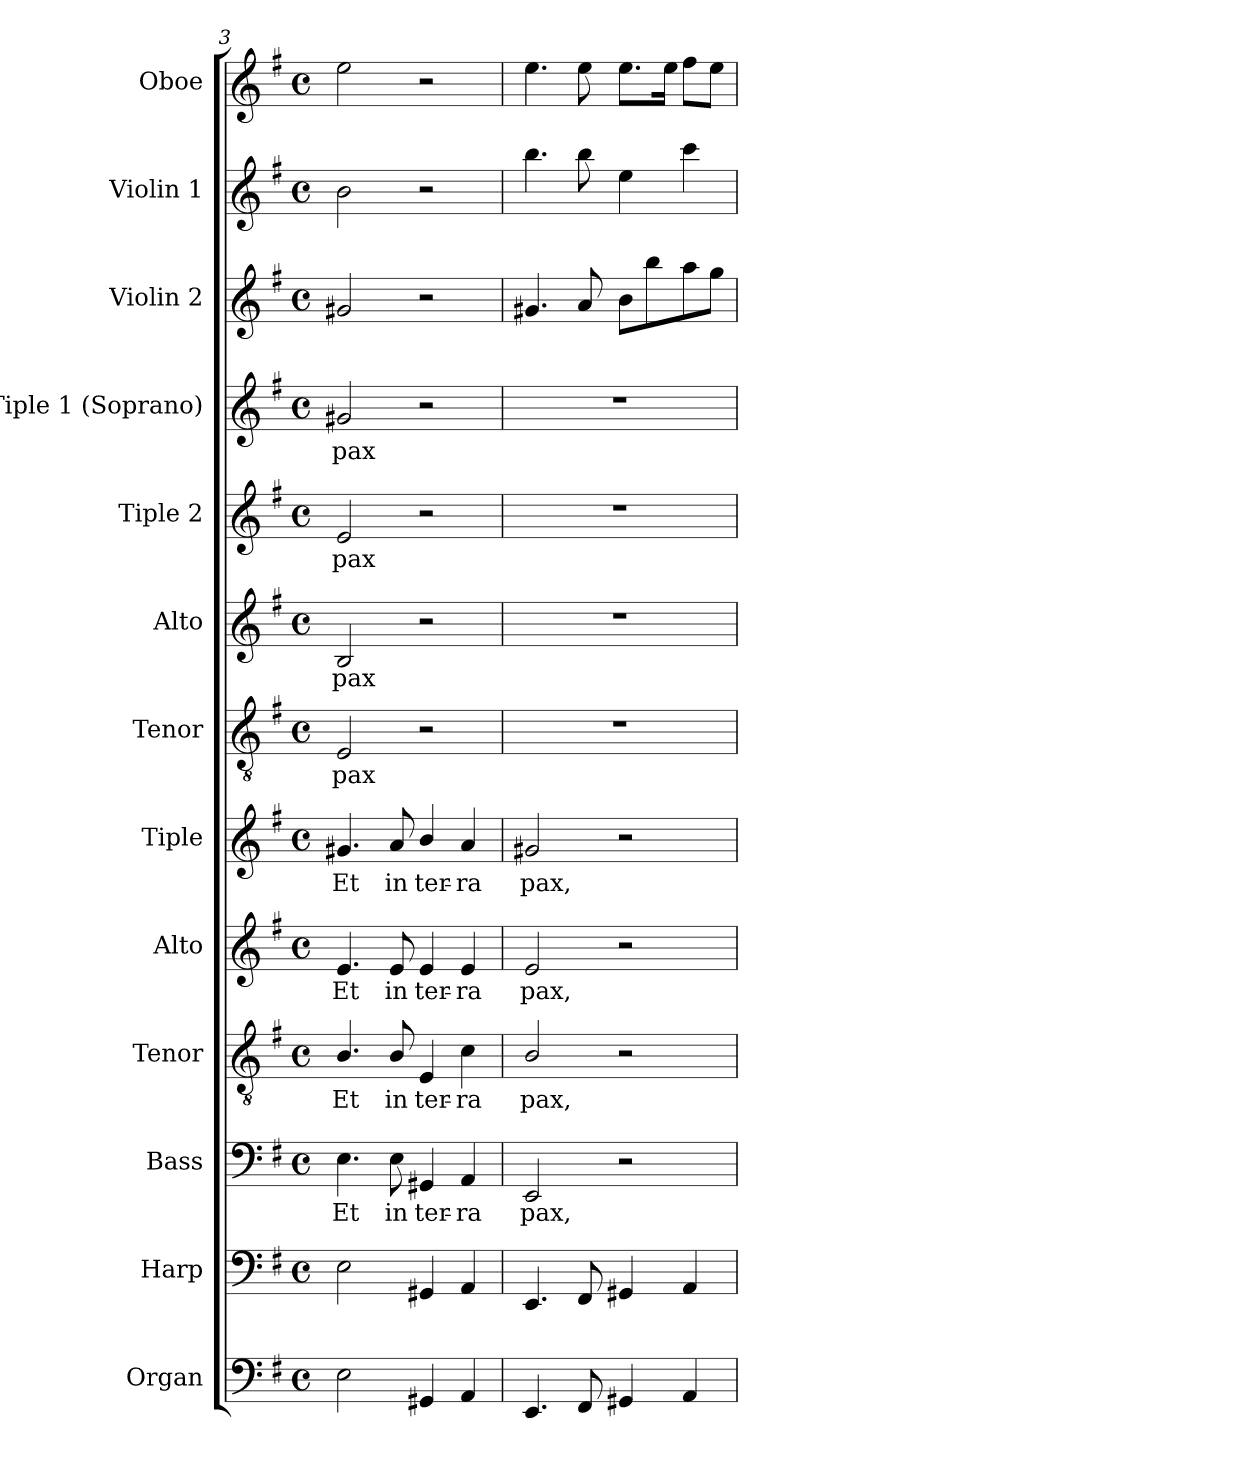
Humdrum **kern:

**kern	**kern	**kern	**text	**kern	**text	**kern	**text	**kern	**text	**kern	**text	**kern	**text	**kern	**text	**kern	**text	**kern	**kern	**kern
*part13	*part12	*part11	*part11	*part10	*part10	*part9	*part9	*part8	*part8	*part7	*part7	*part6	*part6	*part5	*part5	*part4	*part4	*part3	*part2	*part1
*staff13	*staff12	*staff11	*staff11	*staff10	*staff10	*staff9	*staff9	*staff8	*staff8	*staff7	*staff7	*staff6	*staff6	*staff5	*staff5	*staff4	*staff4	*staff3	*staff2	*staff1
*I"Organ	*I"Harp	*I"Bass	*	*I"Tenor	*	*I"Alto	*	*I"Tiple	*	*I"Tenor	*	*I"Alto	*	*I"Tiple 2	*	*I"Tiple 1 (Soprano)	*	*I"Violin 2	*I"Violin 1	*I"Oboe
*I'Org.	*I'Hp.	*I'B.	*	*I'T.	*	*I'A.	*	*	*	*I'T.	*	*I'A.	*	*	*	*I'S1.	*	*I'Vln. 2	*I'Vln. 1	*I'Ob.
*clefF4	*clefF4	*clefF4	*	*clefGv2	*	*clefG2	*	*clefG2	*	*clefGv2	*	*clefG2	*	*clefG2	*	*clefG2	*	*clefG2	*clefG2	*clefG2
*	*	*	*	*ITrd7c12	*	*	*	*	*	*ITrd7c12	*	*	*	*	*	*	*	*	*	*
*k[f#]	*k[f#]	*k[f#]	*	*k[f#]	*	*k[f#]	*	*k[f#]	*	*k[f#]	*	*k[f#]	*	*k[f#]	*	*k[f#]	*	*k[f#]	*k[f#]	*k[f#]
*G:	*G:	*G:	*	*G:	*	*G:	*	*G:	*	*G:	*	*G:	*	*G:	*	*G:	*	*G:	*G:	*G:
*M4/4	*M4/4	*M4/4	*	*M4/4	*	*M4/4	*	*M4/4	*	*M4/4	*	*M4/4	*	*M4/4	*	*M4/4	*	*M4/4	*M4/4	*M4/4
*met(c)	*met(c)	*met(c)	*	*met(c)	*	*met(c)	*	*met(c)	*	*met(c)	*	*met(c)	*	*met(c)	*	*met(c)	*	*met(c)	*met(c)	*met(c)
=3	=3	=3	=3	=3	=3	=3	=3	=3	=3	=3	=3	=3	=3	=3	=3	=3	=3	=3	=3	=3
!	!	!	!LO:LY:b:color=#000000	!	!	!	!	!	!	!	!	!	!	!	!	!	!	!	!	!
!	!	!	!	!	!LO:LY:b:color=#000000	!	!	!	!	!	!	!	!	!	!	!	!	!	!	!
!	!	!	!	!	!	!	!LO:LY:b:color=#000000	!	!	!	!	!	!	!	!	!	!	!	!	!
!	!	!	!	!	!	!	!	!	!LO:LY:b:color=#000000	!	!	!	!	!	!	!	!	!	!	!
!	!	!	!	!	!	!	!	!	!	!	!LO:LY:b:color=#000000	!	!	!	!	!	!	!	!	!
!	!	!	!	!	!	!	!	!	!	!	!	!	!LO:LY:b:color=#000000	!	!	!	!	!	!	!
!	!	!	!	!	!	!	!	!	!	!	!	!	!	!	!LO:LY:b:color=#000000	!	!	!	!	!
!	!	!	!	!	!	!	!	!	!	!	!	!	!	!	!	!	!LO:LY:b:color=#000000	!	!	!
2Ei\	2Ei\	4.Ei\	Et	4.BBi/	Et	4.ei/	Et	4.g#Xi/	Et	2EEi/	pax	2Bi/	pax	2ei/	pax	2g#Xi/	pax	2g#Xi/	2bi\	2eei\
!	!	!	!LO:LY:b:color=#000000	!	!	!	!	!	!	!	!	!	!	!	!	!	!	!	!	!
!	!	!	!	!	!LO:LY:b:color=#000000	!	!	!	!	!	!	!	!	!	!	!	!	!	!	!
!	!	!	!	!	!	!	!LO:LY:b:color=#000000	!	!	!	!	!	!	!	!	!	!	!	!	!
!	!	!	!	!	!	!	!	!	!LO:LY:b:color=#000000	!	!	!	!	!	!	!	!	!	!	!
.	.	8Ei\	in	8BBi/	in	8ei/	in	8ai/	in	.	.	.	.	.	.	.	.	.	.	.
!	!	!	!LO:LY:b:color=#000000	!	!	!	!	!	!	!	!	!	!	!	!	!	!	!	!	!
!	!	!	!	!	!LO:LY:b:color=#000000	!	!	!	!	!	!	!	!	!	!	!	!	!	!	!
!	!	!	!	!	!	!	!LO:LY:b:color=#000000	!	!	!	!	!	!	!	!	!	!	!	!	!
!	!	!	!	!	!	!	!	!	!LO:LY:b:color=#000000	!	!	!	!	!	!	!	!	!	!	!
4GG#Xi/	4GG#Xi/	4GG#Xi/	ter-	4EEi/	ter-	4ei/	ter-	4bi/	ter-	2r	.	2r	.	2r	.	2r	.	2r	2r	2r
!	!	!	!LO:LY:b:color=#000000	!	!	!	!	!	!	!	!	!	!	!	!	!	!	!	!	!
!	!	!	!	!	!LO:LY:b:color=#000000	!	!	!	!	!	!	!	!	!	!	!	!	!	!	!
!	!	!	!	!	!	!	!LO:LY:b:color=#000000	!	!	!	!	!	!	!	!	!	!	!	!	!
!	!	!	!	!	!	!	!	!	!LO:LY:b:color=#000000	!	!	!	!	!	!	!	!	!	!	!
4AAi/	4AAi/	4AAi/	-ra	4Ci\	-ra	4ei/	-ra	4ai/	-ra	.	.	.	.	.	.	.	.	.	.	.
=4	=4	=4	=4	=4	=4	=4	=4	=4	=4	=4	=4	=4	=4	=4	=4	=4	=4	=4	=4	=4
!	!	!	!LO:LY:b:color=#000000	!	!	!	!	!	!	!	!	!	!	!	!	!	!	!	!	!
!	!	!	!	!	!LO:LY:b:color=#000000	!	!	!	!	!	!	!	!	!	!	!	!	!	!	!
!	!	!	!	!	!	!	!LO:LY:b:color=#000000	!	!	!	!	!	!	!	!	!	!	!	!	!
!	!	!	!	!	!	!	!	!	!LO:LY:b:color=#000000	!	!	!	!	!	!	!	!	!	!	!
4.EEi/	4.EEi/	2EEi/	pax,	2BBi/	pax,	2ei/	pax,	2g#Xi/	pax,	1r	.	1r	.	1r	.	1r	.	4.g#Xi/	4.bbi\	4.eei\
8FF#i/	8FF#i/	.	.	.	.	.	.	.	.	.	.	.	.	.	.	.	.	8ai/	8bbi\	8eei\
4GG#Xi/	4GG#Xi/	2r	.	2r	.	2r	.	2r	.	.	.	.	.	.	.	.	.	8bi\L	4eei\	8.eei\L
.	.	.	.	.	.	.	.	.	.	.	.	.	.	.	.	.	.	8bbi\	.	.
.	.	.	.	.	.	.	.	.	.	.	.	.	.	.	.	.	.	.	.	16eei\Jk
4AAi/	4AAi/	.	.	.	.	.	.	.	.	.	.	.	.	.	.	.	.	8aai\	4ccci\	8ff#i\L
.	.	.	.	.	.	.	.	.	.	.	.	.	.	.	.	.	.	8ggi\J	.	8eei\J
=	=	=	=	=	=	=	=	=	=	=	=	=	=	=	=	=	=	=	=	=
*-	*-	*-	*-	*-	*-	*-	*-	*-	*-	*-	*-	*-	*-	*-	*-	*-	*-	*-	*-	*-
